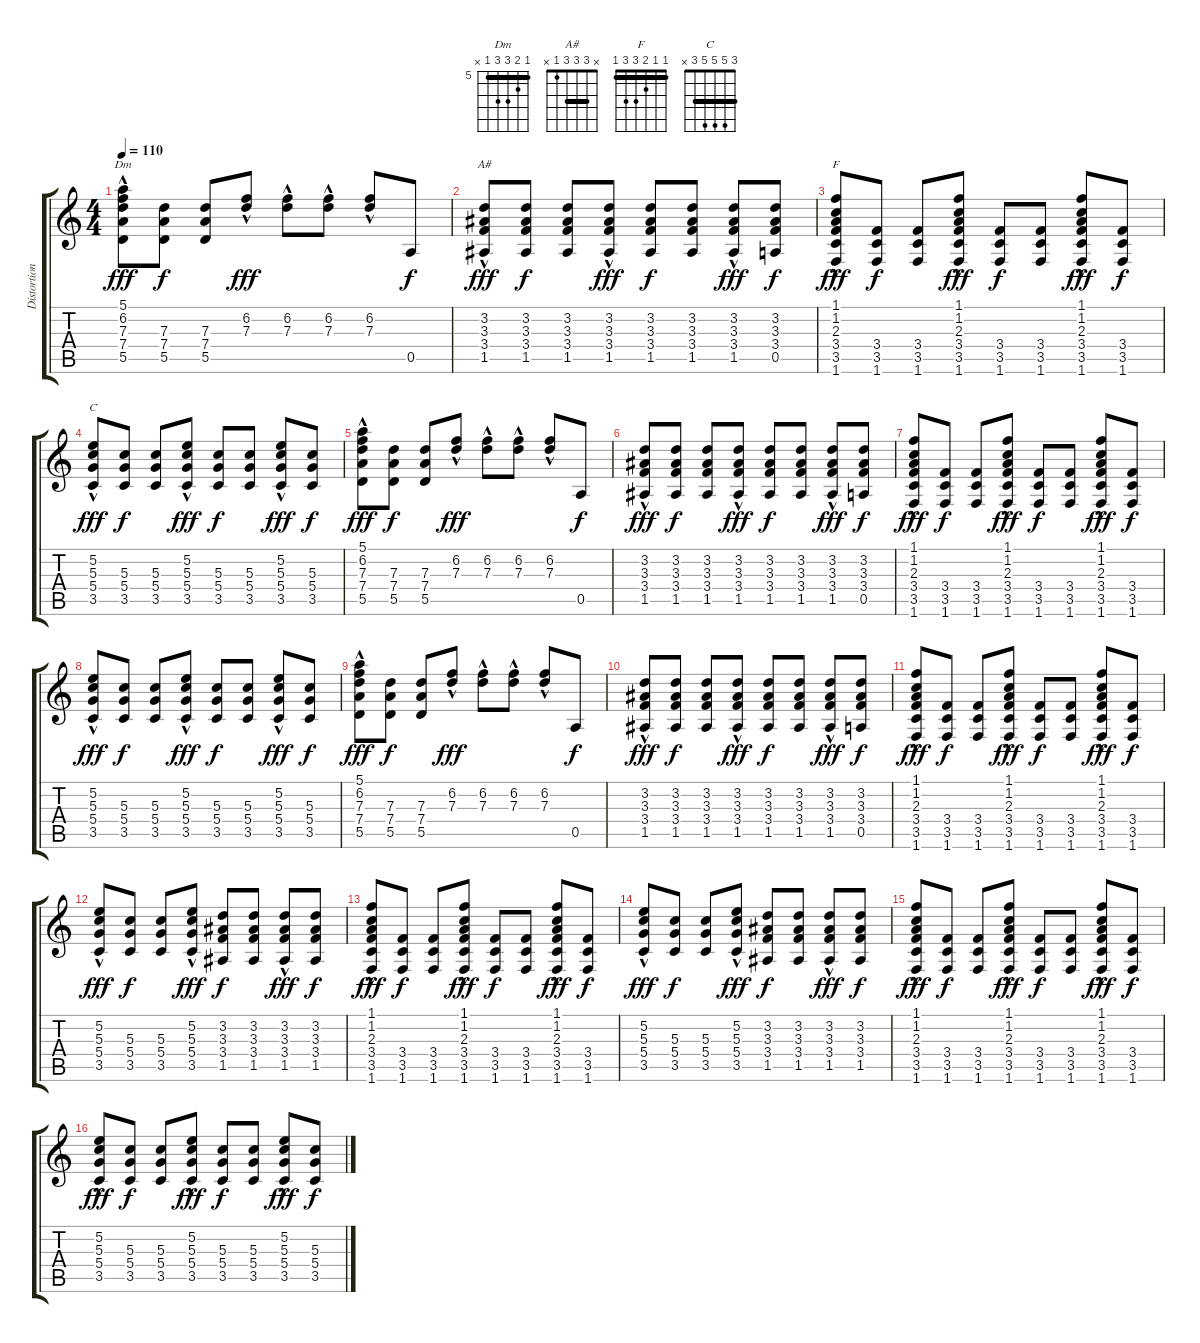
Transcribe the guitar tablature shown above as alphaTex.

\track ("Distortion Guitar" "Distortion") {instrument distortionguitar}
\staff {score tabs}
\tuning (E4 B3 G3 D3 A2 E2) {hide}
\chord ("Dm" 5 6 7 7 5 x) {firstfret 5 barre 5}
\chord ("A#" x 3 3 3 1 x) {barre 3}
\chord ("F" 1 1 2 3 3 1) {barre 1}
\chord ("C" 3 5 5 5 3 x) {barre 3}
\ts (4 4)
\tempo 110
\clef g2
\ks c
(5.1{hac} 6.2{hac} 7.3{hac} 7.4{hac} 5.5{hac}).8{ch "Dm" dy fff} (7.3 7.4 5.5).8{dy f} (7.3 7.4 5.5).8 (6.2{hac} 7.3{hac}).8{dy fff} (6.2{hac} 7.3{hac}).8 (6.2{hac} 7.3{hac}).8 (6.2{hac} 7.3{hac}).8 0.5.8{dy f} |
(3.2 3.3 3.4 1.5{hac}).8{ch "A#" dy fff} (3.2 3.3 3.4 1.5).8{dy f} (3.2 3.3 3.4 1.5).8 (3.2 3.3 3.4 1.5{hac}).8{dy fff} (3.2 3.3 3.4 1.5).8{dy f} (3.2 3.3 3.4 1.5).8 (3.2 3.3 3.4 1.5{hac}).8{dy fff} (3.2 3.3 3.4 0.5).8{dy f} |
(1.1{hac} 1.2{hac} 2.3{hac} 3.4{hac} 3.5{hac} 1.6{hac}).8{ch "F" dy fff} (3.4 3.5 1.6).8{dy f} (3.4 3.5 1.6).8 (1.1{hac} 1.2{hac} 2.3{hac} 3.4{hac} 3.5{hac} 1.6{hac}).8{dy fff} (3.4 3.5 1.6).8{dy f} (3.4 3.5 1.6).8 (1.1{hac} 1.2{hac} 2.3{hac} 3.4{hac} 3.5{hac} 1.6{hac}).8{dy fff} (3.4 3.5 1.6).8{dy f} |
(5.2{hac} 5.3{hac} 5.4{hac} 3.5{hac}).8{ch "C" dy fff} (5.3 5.4 3.5).8{dy f} (5.3 5.4 3.5).8 (5.2{hac} 5.3{hac} 5.4{hac} 3.5{hac}).8{dy fff} (5.3 5.4 3.5).8{dy f} (5.3 5.4 3.5).8 (5.2{hac} 5.3{hac} 5.4{hac} 3.5{hac}).8{dy fff} (5.3 5.4 3.5).8{dy f} |
(5.1{hac} 6.2{hac} 7.3{hac} 7.4{hac} 5.5{hac}).8{dy fff} (7.3 7.4 5.5).8{dy f} (7.3 7.4 5.5).8 (6.2{hac} 7.3{hac}).8{dy fff} (6.2{hac} 7.3{hac}).8 (6.2{hac} 7.3{hac}).8 (6.2{hac} 7.3{hac}).8 0.5.8{dy f} |
(3.2 3.3 3.4 1.5{hac}).8{dy fff} (3.2 3.3 3.4 1.5).8{dy f} (3.2 3.3 3.4 1.5).8 (3.2 3.3 3.4 1.5{hac}).8{dy fff} (3.2 3.3 3.4 1.5).8{dy f} (3.2 3.3 3.4 1.5).8 (3.2 3.3 3.4 1.5{hac}).8{dy fff} (3.2 3.3 3.4 0.5).8{dy f} |
(1.1{hac} 1.2{hac} 2.3{hac} 3.4{hac} 3.5{hac} 1.6{hac}).8{dy fff} (3.4 3.5 1.6).8{dy f} (3.4 3.5 1.6).8 (1.1{hac} 1.2{hac} 2.3{hac} 3.4{hac} 3.5{hac} 1.6{hac}).8{dy fff} (3.4 3.5 1.6).8{dy f} (3.4 3.5 1.6).8 (1.1{hac} 1.2{hac} 2.3{hac} 3.4{hac} 3.5{hac} 1.6{hac}).8{dy fff} (3.4 3.5 1.6).8{dy f} |
(5.2{hac} 5.3{hac} 5.4{hac} 3.5{hac}).8{dy fff} (5.3 5.4 3.5).8{dy f} (5.3 5.4 3.5).8 (5.2{hac} 5.3{hac} 5.4{hac} 3.5{hac}).8{dy fff} (5.3 5.4 3.5).8{dy f} (5.3 5.4 3.5).8 (5.2{hac} 5.3{hac} 5.4{hac} 3.5{hac}).8{dy fff} (5.3 5.4 3.5).8{dy f} |
(5.1{hac} 6.2{hac} 7.3{hac} 7.4{hac} 5.5{hac}).8{dy fff} (7.3 7.4 5.5).8{dy f} (7.3 7.4 5.5).8 (6.2{hac} 7.3{hac}).8{dy fff} (6.2{hac} 7.3{hac}).8 (6.2{hac} 7.3{hac}).8 (6.2{hac} 7.3{hac}).8 0.5.8{dy f} |
(3.2 3.3 3.4 1.5{hac}).8{dy fff} (3.2 3.3 3.4 1.5).8{dy f} (3.2 3.3 3.4 1.5).8 (3.2 3.3 3.4 1.5{hac}).8{dy fff} (3.2 3.3 3.4 1.5).8{dy f} (3.2 3.3 3.4 1.5).8 (3.2 3.3 3.4 1.5{hac}).8{dy fff} (3.2 3.3 3.4 0.5).8{dy f} |
(1.1{hac} 1.2{hac} 2.3{hac} 3.4{hac} 3.5{hac} 1.6{hac}).8{dy fff} (3.4 3.5 1.6).8{dy f} (3.4 3.5 1.6).8 (1.1{hac} 1.2{hac} 2.3{hac} 3.4{hac} 3.5{hac} 1.6{hac}).8{dy fff} (3.4 3.5 1.6).8{dy f} (3.4 3.5 1.6).8 (1.1{hac} 1.2{hac} 2.3{hac} 3.4{hac} 3.5{hac} 1.6{hac}).8{dy fff} (3.4 3.5 1.6).8{dy f} |
(5.2{hac} 5.3{hac} 5.4{hac} 3.5{hac}).8{dy fff} (5.3 5.4 3.5).8{dy f} (5.3 5.4 3.5).8 (5.2{hac} 5.3{hac} 5.4{hac} 3.5{hac}).8{dy fff} (3.2 3.3 3.4 1.5).8{dy f} (3.2 3.3 3.4 1.5).8 (3.2{hac} 3.3{hac} 3.4{hac} 1.5{hac}).8{dy fff} (3.2 3.3 3.4 1.5).8{dy f} |
(1.1{hac} 1.2{hac} 2.3{hac} 3.4{hac} 3.5{hac} 1.6{hac}).8{dy fff} (3.4 3.5 1.6).8{dy f} (3.4 3.5 1.6).8 (1.1{hac} 1.2{hac} 2.3{hac} 3.4{hac} 3.5{hac} 1.6{hac}).8{dy fff} (3.4 3.5 1.6).8{dy f} (3.4 3.5 1.6).8 (1.1{hac} 1.2{hac} 2.3{hac} 3.4{hac} 3.5{hac} 1.6{hac}).8{dy fff} (3.4 3.5 1.6).8{dy f} |
(5.2{hac} 5.3{hac} 5.4{hac} 3.5{hac}).8{dy fff} (5.3 5.4 3.5).8{dy f} (5.3 5.4 3.5).8 (5.2{hac} 5.3{hac} 5.4{hac} 3.5{hac}).8{dy fff} (3.2 3.3 3.4 1.5).8{dy f} (3.2 3.3 3.4 1.5).8 (3.2{hac} 3.3{hac} 3.4{hac} 1.5{hac}).8{dy fff} (3.2 3.3 3.4 1.5).8{dy f} |
(1.1{hac} 1.2{hac} 2.3{hac} 3.4{hac} 3.5{hac} 1.6{hac}).8{dy fff} (3.4 3.5 1.6).8{dy f} (3.4 3.5 1.6).8 (1.1{hac} 1.2{hac} 2.3{hac} 3.4{hac} 3.5{hac} 1.6{hac}).8{dy fff} (3.4 3.5 1.6).8{dy f} (3.4 3.5 1.6).8 (1.1{hac} 1.2{hac} 2.3{hac} 3.4{hac} 3.5{hac} 1.6{hac}).8{dy fff} (3.4 3.5 1.6).8{dy f} |
(5.2{hac} 5.3{hac} 5.4{hac} 3.5{hac}).8{dy fff} (5.3 5.4 3.5).8{dy f} (5.3 5.4 3.5).8 (5.2{hac} 5.3{hac} 5.4{hac} 3.5{hac}).8{dy fff} (5.3 5.4 3.5).8{dy f} (5.3 5.4 3.5).8 (5.2{hac} 5.3{hac} 5.4{hac} 3.5{hac}).8{dy fff} (5.3 5.4 3.5).8{dy f}
